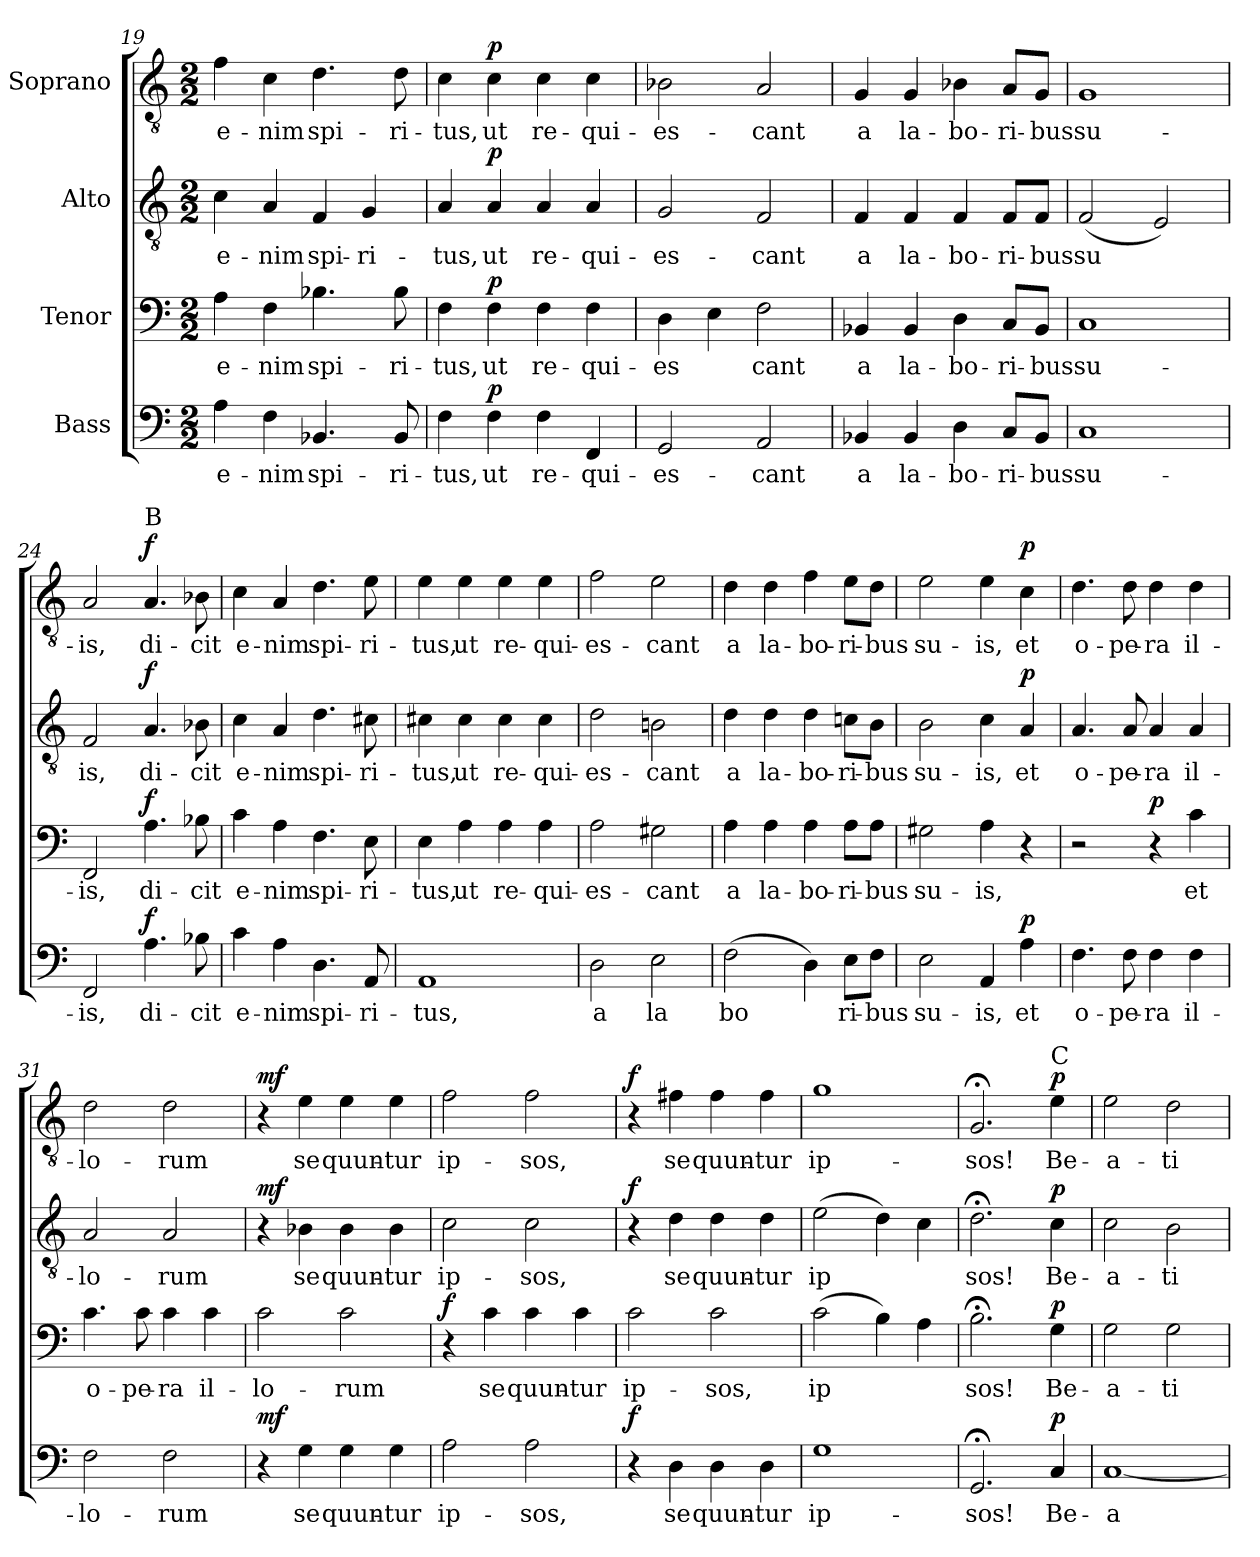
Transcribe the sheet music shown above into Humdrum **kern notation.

**kern	**text	**dynam	**kern	**text	**dynam	**kern	**text	**dynam	**kern	**text	**dynam
*part4	*part4	*part4	*part3	*part3	*part3	*part2	*part2	*part2	*part1	*part1	*part1
*staff4	*staff4	*staff4	*staff3	*staff3	*staff3	*staff2	*staff2	*staff2	*staff1	*staff1	*staff1
*I"Bass	*	*	*I"Tenor	*	*	*I"Alto	*	*	*I"Soprano	*	*
!!LO:LB:g=z
*clefF4	*	*	*clefF4	*	*	*clefGv2	*	*	*clefGv2	*	*
*k[]	*	*	*k[]	*	*	*k[]	*	*	*k[]	*	*
*M2/2	*	*	*M2/2	*	*	*M2/2	*	*	*M2/2	*	*
=19	=19	=19	=19	=19	=19	=19	=19	=19	=19	=19	=19
4A\	e-	.	4A\	e-	.	4c\	e-	.	4f\	e-	.
4F\	-nim	.	4F\	-nim	.	4A/	-nim	.	4c\	-nim	.
4.BB-X/	spi-	.	4.B-X\	spi-	.	4F/	spi-	.	4.d\	spi-	.
.	.	.	.	.	.	4G/	-ri-	.	.	.	.
8BB-/	-ri-	.	8B-\	-ri-	.	.	.	.	8d\	-ri-	.
=20	=20	=20	=20	=20	=20	=20	=20	=20	=20	=20	=20
4F\	-tus,	.	4F\	-tus,	.	4A/	-tus,	.	4c\	-tus,	.
!	!	!LO:DY:a	!	!	!LO:DY:a	!	!	!LO:DY:a	!	!	!LO:DY:a
4F\	ut	p	4F\	ut	p	4A/	ut	p	4c\	ut	p
4F\	re-	.	4F\	re-	.	4A/	re-	.	4c\	re-	.
4FF/	-qui-	.	4F\	-qui-	.	4A/	-qui-	.	4c\	-qui-	.
=21	=21	=21	=21	=21	=21	=21	=21	=21	=21	=21	=21
2GG/	-es-	.	4D\	-es	.	2G/	-es-	.	2B-X\	-es-	.
.	.	.	4E\	.	.	.	.	.	.	.	.
2AA/	-cant	.	2F\	cant	.	2F/	-cant	.	2A/	-cant	.
=22	=22	=22	=22	=22	=22	=22	=22	=22	=22	=22	=22
4BB-X/	a	.	4BB-X/	a	.	4F/	a	.	4G/	a	.
4BB-/	la-	.	4BB-/	la-	.	4F/	la-	.	4G/	la-	.
4D\	-bo-	.	4D\	-bo-	.	4F/	-bo-	.	4B-X\	-bo-	.
8C/L	-ri-	.	8C/L	-ri-	.	8F/L	-ri-	.	8A/L	-ri-	.
8BB-/J	-bus	.	8BB-/J	-bus	.	8F/J	-bus	.	8G/J	-bus	.
=23	=23	=23	=23	=23	=23	=23	=23	=23	=23	=23	=23
1C	su-	.	1C	su-	.	(2F/	-su	.	1G	su-	.
.	.	.	.	.	.	2E/)	.	.	.	.	.
=24	=24	=24	=24	=24	=24	=24	=24	=24	=24	=24	=24
2FF/	-is,	.	2FF/	-is,	.	2F/	is,	.	2A/	-is,	.
!	!	!	!	!	!	!	!	!	!LO:TX:a:t=B	!	!
!	!	!LO:DY:a	!	!	!LO:DY:a	!	!	!LO:DY:a	!	!	!LO:DY:a
4.A\	di-	f	4.A\	di-	f	4.A/	di-	f	4.A/	di-	f
8B-X\	-cit	.	8B-X\	-cit	.	8B-X\	-cit	.	8B-X\	-cit	.
=25	=25	=25	=25	=25	=25	=25	=25	=25	=25	=25	=25
4c\	e-	.	4c\	e-	.	4c\	e-	.	4c\	e-	.
4A\	-nim	.	4A\	-nim	.	4A/	-nim	.	4A/	-nim	.
4.D\	spi-	.	4.F\	spi-	.	4.d\	spi-	.	4.d\	spi-	.
8AA/	-ri-	.	8E\	-ri-	.	8c#X\	-ri-	.	8e\	-ri-	.
=26	=26	=26	=26	=26	=26	=26	=26	=26	=26	=26	=26
1AA	-tus,	.	4E\	-tus,	.	4c#X\	-tus,	.	4e\	-tus,	.
.	.	.	4A\	ut	.	4c#\	ut	.	4e\	ut	.
.	.	.	4A\	re-	.	4c#\	re-	.	4e\	re-	.
.	.	.	4A\	-qui-	.	4c#\	-qui-	.	4e\	-qui-	.
=27	=27	=27	=27	=27	=27	=27	=27	=27	=27	=27	=27
2D\	a	.	2A\	-es-	.	2d\	-es-	.	2f\	-es-	.
2E\	la	.	2G#X\	-cant	.	2Bn\	-cant	.	2e\	-cant	.
!!LO:PB:g=z
=28	=28	=28	=28	=28	=28	=28	=28	=28	=28	=28	=28
(2F\	-bo	.	4A\	a	.	4d\	a	.	4d\	a	.
.	.	.	4A\	la-	.	4d\	la-	.	4d\	la-	.
4D\)	.	.	4A\	-bo-	.	4d\	-bo-	.	4f\	-bo-	.
8E\L	ri-	.	8A\L	-ri-	.	8cn\L	-ri-	.	8e\L	-ri-	.
8F\J	-bus	.	8A\J	-bus	.	8B\J	-bus	.	8d\J	-bus	.
=29	=29	=29	=29	=29	=29	=29	=29	=29	=29	=29	=29
2E\	su-	.	2G#X\	su-	.	2B\	su-	.	2e\	su-	.
4AA/	-is,	.	4A\	-is,	.	4c\	-is,	.	4e\	-is,	.
!	!	!LO:DY:a	!	!	!	!	!	!LO:DY:a	!	!	!LO:DY:a
4A\	et	p	4r	.	.	4A/	et	p	4c\	et	p
=30	=30	=30	=30	=30	=30	=30	=30	=30	=30	=30	=30
4.F\	o-	.	2r	.	.	4.A/	o-	.	4.d\	o-	.
8F\	-pe-	.	.	.	.	8A/	-pe-	.	8d\	-pe-	.
!	!	!	!	!	!LO:DY:a	!	!	!	!	!	!
4F\	-ra	.	4r	.	p	4A/	-ra	.	4d\	-ra	.
4F\	il-	.	4c\	et	.	4A/	il-	.	4d\	il-	.
=31	=31	=31	=31	=31	=31	=31	=31	=31	=31	=31	=31
2F\	-lo-	.	4.c\	o-	.	2A/	-lo-	.	2d\	-lo-	.
.	.	.	8c\	-pe-	.	.	.	.	.	.	.
2F\	-rum	.	4c\	-ra	.	2A/	-rum	.	2d\	-rum	.
.	.	.	4c\	il-	.	.	.	.	.	.	.
=32	=32	=32	=32	=32	=32	=32	=32	=32	=32	=32	=32
!	!	!LO:DY:a	!	!	!	!	!	!LO:DY:a	!	!	!LO:DY:a
4r	.	mf	2c\	-lo-	.	4r	.	mf	4r	.	mf
4G\	se	.	.	.	.	4B-X\	se	.	4e\	se	.
4G\	quun-	.	2c\	-rum	.	4B-\	quun-	.	4e\	quun-	.
4G\	-tur	.	.	.	.	4B-\	-tur	.	4e\	-tur	.
=33	=33	=33	=33	=33	=33	=33	=33	=33	=33	=33	=33
!	!	!	!	!	!LO:DY:a	!	!	!	!	!	!
2A\	ip-	.	4r	.	f	2c\	ip-	.	2f\	ip-	.
.	.	.	4c\	se	.	.	.	.	.	.	.
2A\	-sos,	.	4c\	quun-	.	2c\	-sos,	.	2f\	-sos,	.
.	.	.	4c\	-tur	.	.	.	.	.	.	.
=34	=34	=34	=34	=34	=34	=34	=34	=34	=34	=34	=34
!	!	!LO:DY:a	!	!	!	!	!	!LO:DY:a	!	!	!LO:DY:a
4r	.	f	2c\	ip-	.	4r	.	f	4r	.	f
4D\	se	.	.	.	.	4d\	se	.	4f#X\	se	.
4D\	quun-	.	2c\	-sos,	.	4d\	quun-	.	4f#\	quun-	.
4D\	-tur	.	.	.	.	4d\	-tur	.	4f#\	-tur	.
=35	=35	=35	=35	=35	=35	=35	=35	=35	=35	=35	=35
1G	ip-	.	(2c\	-ip	.	(2e\	-ip	.	1g	ip-	.
.	.	.	4B\)	.	.	4d\)	.	.	.	.	.
.	.	.	4A\	.	.	4c\	.	.	.	.	.
=36	=36	=36	=36	=36	=36	=36	=36	=36	=36	=36	=36
2.GG;</	-sos!	.	2.B;<\	sos!	.	2.d;<\	sos!	.	2.G;</	-sos!	.
!	!	!	!	!	!	!	!	!	!LO:TX:a:t=C	!	!
!	!	!LO:DY:a	!	!	!LO:DY:a	!	!	!LO:DY:a	!	!	!LO:DY:a
4C/	Be-	p	4G\	Be-	p	4c\	Be-	p	4e\	Be-	p
!!LO:LB:g=z
=37	=37	=37	=37	=37	=37	=37	=37	=37	=37	=37	=37
[1C	-a	.	2G\	-a-	.	2c\	-a-	.	2e\	-a-	.
.	.	.	2G\	-ti	.	2B\	-ti	.	2d\	-ti	.
=	=	=	=	=	=	=	=	=	=	=	=
*-	*-	*-	*-	*-	*-	*-	*-	*-	*-	*-	*-
